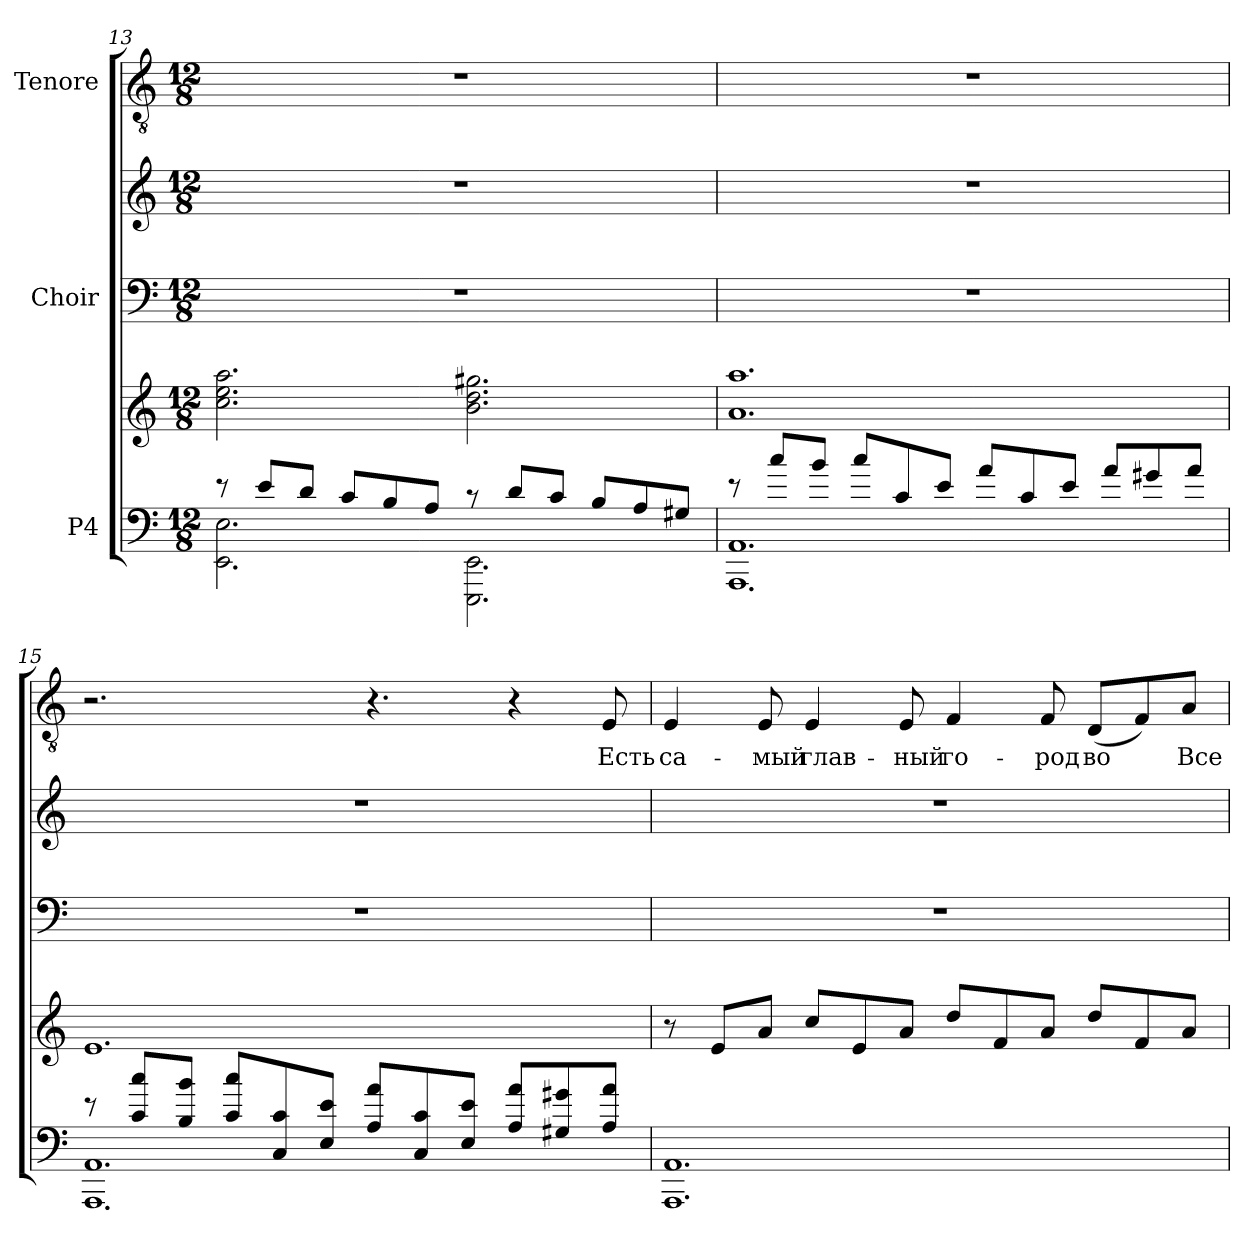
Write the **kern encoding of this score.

**kern	**kern	**kern	**kern	**kern	**text
*part3	*part3	*part2	*part2	*part1	*part1
*staff5	*staff4	*staff3	*staff2	*staff1	*staff1
*I"P4	*	*I"Choir	*	*I"Tenore	*
!!LO:PB:g=z
*clefF4	*clefG2	*clefF4	*clefG2	*clefGv2	*
*	*	*	*	*ITrd7c12	*
*k[]	*k[]	*k[]	*k[]	*k[]	*
*a:	*a:	*a:	*a:	*a:	*
*M12/8	*M12/8	*M12/8	*M12/8	*M12/8	*
=13	=13	=13	=13	=13	=13
*^	*	*	*	*	*
!	!	!	!LO:N:vis=1	!LO:N:vis=1	!LO:N:vis=1	!
8r	2.EEi\ 2.Ei	2.cci\ 2.eei 2.aai	1.r	1.r	1.r	.
8ei/L	.	.	.	.	.	.
8di/J	.	.	.	.	.	.
8ci/L	.	.	.	.	.	.
8Bi/	.	.	.	.	.	.
8Ai/J	.	.	.	.	.	.
8r	2.EEEi\ 2.EEi	2.bi\ 2.ddi 2.gg#Xi	.	.	.	.
8di/L	.	.	.	.	.	.
8ci/J	.	.	.	.	.	.
8Bi/L	.	.	.	.	.	.
8Ai/	.	.	.	.	.	.
8G#Xi/J	.	.	.	.	.	.
=14	=14	=14	=14	=14	=14	=14
!	!	!	!LO:N:vis=1	!LO:N:vis=1	!LO:N:vis=1	!
8r	1.AAAi 1.AAi	1.ai 1.aai	1.r	1.r	1.r	.
8cci/L	.	.	.	.	.	.
8bi/J	.	.	.	.	.	.
8cci/L	.	.	.	.	.	.
8ci/	.	.	.	.	.	.
8ei/J	.	.	.	.	.	.
8ai/L	.	.	.	.	.	.
8ci/	.	.	.	.	.	.
8ei/J	.	.	.	.	.	.
8ai/L	.	.	.	.	.	.
8g#Xi/	.	.	.	.	.	.
8ai/J	.	.	.	.	.	.
=15	=15	=15	=15	=15	=15	=15
!	!	!	!LO:N:vis=1	!LO:N:vis=1	!	!
8r	1.AAAi 1.AAi	1.ei	1.r	1.r	2.r	.
8ci/ 8cciL	.	.	.	.	.	.
8Bi/ 8biJ	.	.	.	.	.	.
8ci/ 8cciL	.	.	.	.	.	.
8Ci/ 8ci	.	.	.	.	.	.
8Ei/ 8eiJ	.	.	.	.	.	.
8Ai/ 8aiL	.	.	.	.	4.r	.
8Ci/ 8ci	.	.	.	.	.	.
8Ei/ 8eiJ	.	.	.	.	.	.
8Ai/ 8aiL	.	.	.	.	4r	.
8G#Xi/ 8g#Xi	.	.	.	.	.	.
!	!	!	!	!	!	!LO:LY:b:color=#000000
8Ai/ 8aiJ	.	.	.	.	8EEi/	Есть
*v	*v	*	*	*	*	*
!!LO:LB:g=z
=16	=16	=16	=16	=16	=16
!	!	!LO:N:vis=1	!LO:N:vis=1	!	!
!	!	!	!	!	!LO:LY:b:color=#000000
1.AAAi 1.AAi	8r	1.r	1.r	4EEi/	са-
.	8ei/L	.	.	.	.
!	!	!	!	!	!LO:LY:b:color=#000000
.	8ai/J	.	.	8EEi/	-мый
!	!	!	!	!	!LO:LY:b:color=#000000
.	8cci/L	.	.	4EEi/	глав-
.	8ei/	.	.	.	.
!	!	!	!	!	!LO:LY:b:color=#000000
.	8ai/J	.	.	8EEi/	-ный
!	!	!	!	!	!LO:LY:b:color=#000000
.	8ddi/L	.	.	4FFi/	го-
.	8fi/	.	.	.	.
!	!	!	!	!	!LO:LY:b:color=#000000
.	8ai/J	.	.	8FFi/	-род
!	!	!	!	!	!LO:LY:b:color=#000000
.	8ddi/L	.	.	(8DDi/L	во
.	8fi/	.	.	8FFi/)	.
!	!	!	!	!	!LO:LY:b:color=#000000
.	8ai/J	.	.	8AAi/J	Все-
=	=	=	=	=	=
*-	*-	*-	*-	*-	*-
